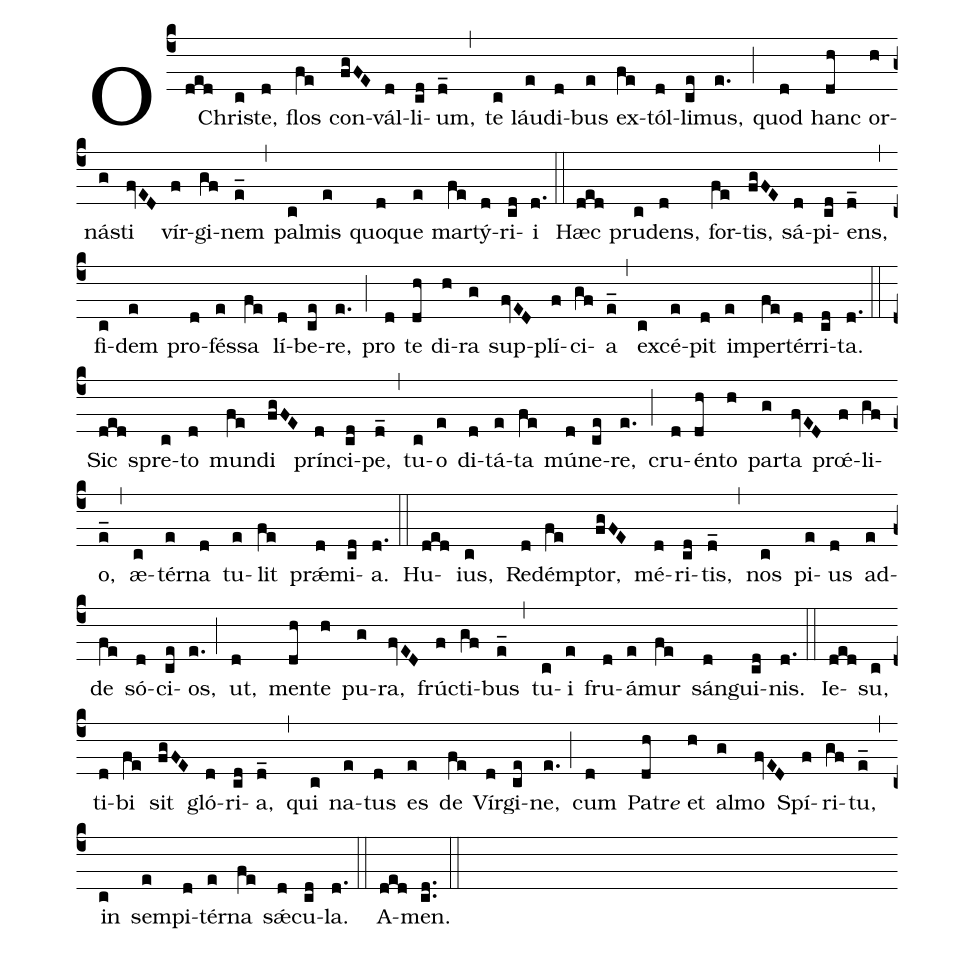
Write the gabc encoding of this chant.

%%
(c4)
O(ded) Chri(c)ste,(d) flos(fe) con(fgFE)vál(d)li(cd)um,(d_) (,)
te(c) láu(e)di(d)bus(e) ex(fe)tól(d)li(ce)mus,(e.) (;)
quod(d) hanc(dh) or(h)ná(g)sti(fvED) vír(f)gi(gf)nem(e_) (,)
pal(c)mis(e) quo(d)que(e) mar(fe)tý(d)ri(cd)i(d.) (::)

Hæc(ded) pru(c)dens,(d) for(fe)tis,(fgFE) sá(d)pi(cd)ens,(d_) (,)
fi(c)dem(e) pro(d)fés(e)sa(fe) lí(d)be(ce)re,(e.) (;)
pro(d) te(dh) di(h)ra(g) sup(fvED)plí(f)ci(gf)a(e_) (,)
ex(c)cé(e)pit(d) im(e)per(fe)tér(d)ri(cd)ta.(d.) (::)

Sic(ded) spre(c)to(d) mun(fe)di(fgFE) prín(d)ci(cd)pe,(d_) (,)
tu(c)o(e) di(d)tá(e)ta(fe) mú(d)ne(ce)re,(e.) (;)
cru(d)én(dh)to(h) par(g)ta(fvED) prœ́(f)li(gf)o,(e_) (,)
æ(c)tér(e)na(d) tu(e)lit(fe) prǽ(d)mi(cd)a.(d.) (::)

Hu(ded)ius,(c) Re(d)dém(fe)ptor,(fgFE) mé(d)ri(cd)tis,(d_) (,)
nos(c) pi(e)us(d) ad(e)de(fe) só(d)ci(ce)os,(e.) (;)
ut,(d) men(dh)te(h) pu(g)ra,(fvED) frú(f)cti(gf)bus(e_) (,)
tu(c)i(e) fru(d)á(e)mur(fe) sán(d)gui(cd)nis.(d.) (::)

Ie(ded)su,(c) ti(d)bi(fe) sit(fgFE) gló(d)ri(cd)a,(d_) (,)
qui(c) na(e)tus(d) es(e) de(fe) Vír(d)gi(ce)ne,(e.) (;)
cum(d) Pa(dh)tr<e>e</e> {e}t(h) al(g)mo(fvED) Spí(f)ri(gf)tu,(e_) (,)
in(c) sem(e)pi(d)tér(e)na(fe) sǽ(d)cu(cd)la.(d.) (::)

A(ded)men.(cd..) (::)
